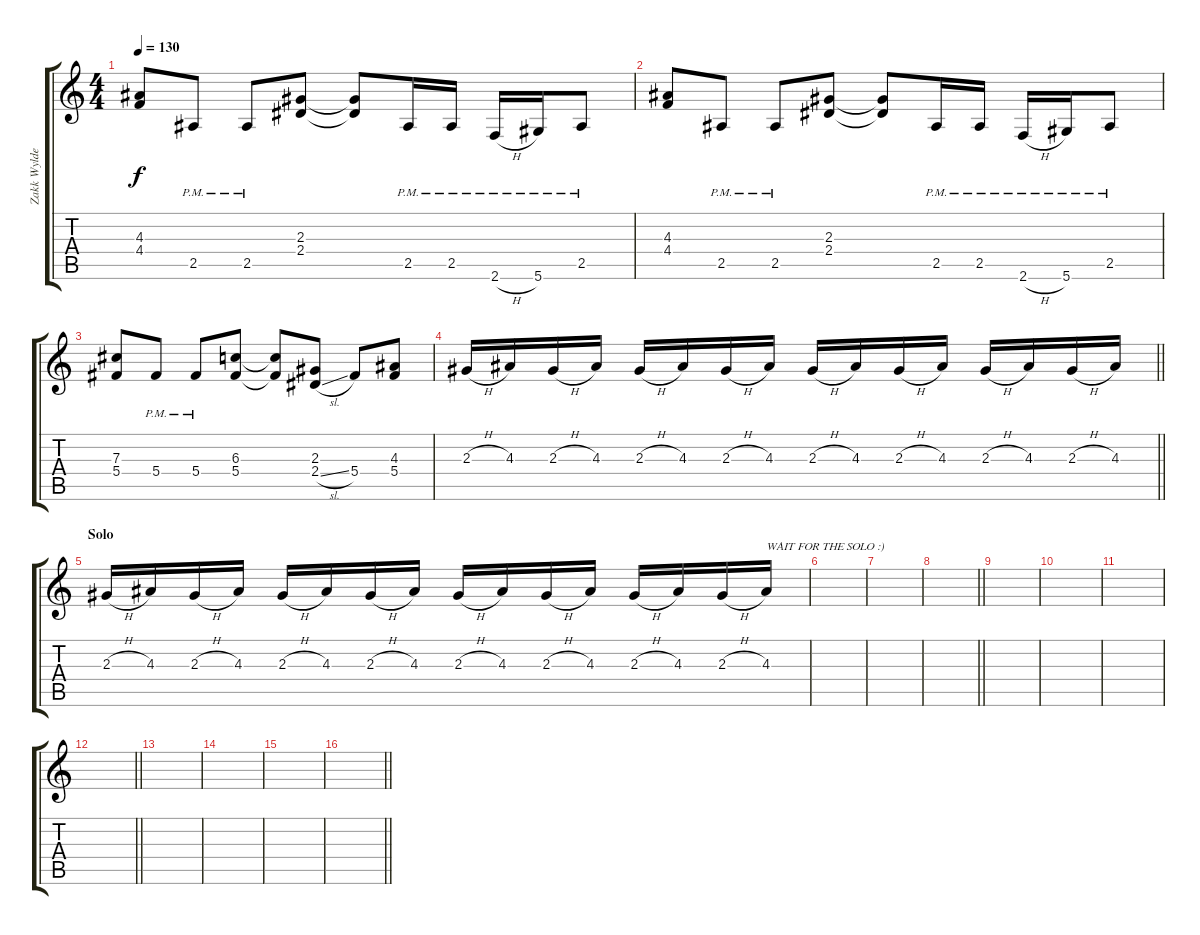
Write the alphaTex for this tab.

\track ("Zakk Wylde" "Zakk Wylde") {instrument overdrivenguitar}
\staff {score tabs}
\tuning (Eb4 Bb3 Gb3 Db3 Ab2 Eb2) {hide}
\ts (4 4)
\section ("" "")
\tempo 130
\clef g2
\ks c
(4.3 4.4).8{dy f} 2.5{pm}.8 2.5{pm}.8 (2.3 2.4).8 (2.3{t} 2.4{t}).8 2.5{pm}.16 2.5{pm}.16 2.6{h pm}.16 5.6{pm}.16 2.5{pm}.8 |
(4.3 4.4).8 2.5{pm}.8 2.5{pm}.8 (2.3 2.4).8 (2.3{t} 2.4{t}).8 2.5{pm}.16 2.5{pm}.16 2.6{h pm}.16 5.6{pm}.16 2.5{pm}.8 |
(7.3 5.4).8 5.4{pm}.8 5.4{pm}.8 (6.3 5.4).8 (6.3{t} 5.4{t}).8 (2.3 2.4{sl}).8 5.4.8 (4.3 5.4).8 |
\barLineRight lightlight
2.3{h}.16 4.3.16 2.3{h}.16 4.3.16 2.3{h}.16 4.3.16 2.3{h}.16 4.3.16 2.3{h}.16 4.3.16 2.3{h}.16 4.3.16 2.3{h}.16 4.3.16 2.3{h}.16 4.3.16 |
\section ("" "Solo")
2.3{h}.16 4.3.16 2.3{h}.16 4.3.16 2.3{h}.16 4.3.16 2.3{h}.16 4.3.16 2.3{h}.16 4.3.16 2.3{h}.16 4.3.16 2.3{h}.16 4.3.16 2.3{h}.16 4.3.16{txt "WAIT FOR THE SOLO :)"} |
|
|
\barLineRight lightlight
|
|
|
|
\barLineRight lightlight
|
\section ("" "")
|
|
|
\barLineRight lightlight
